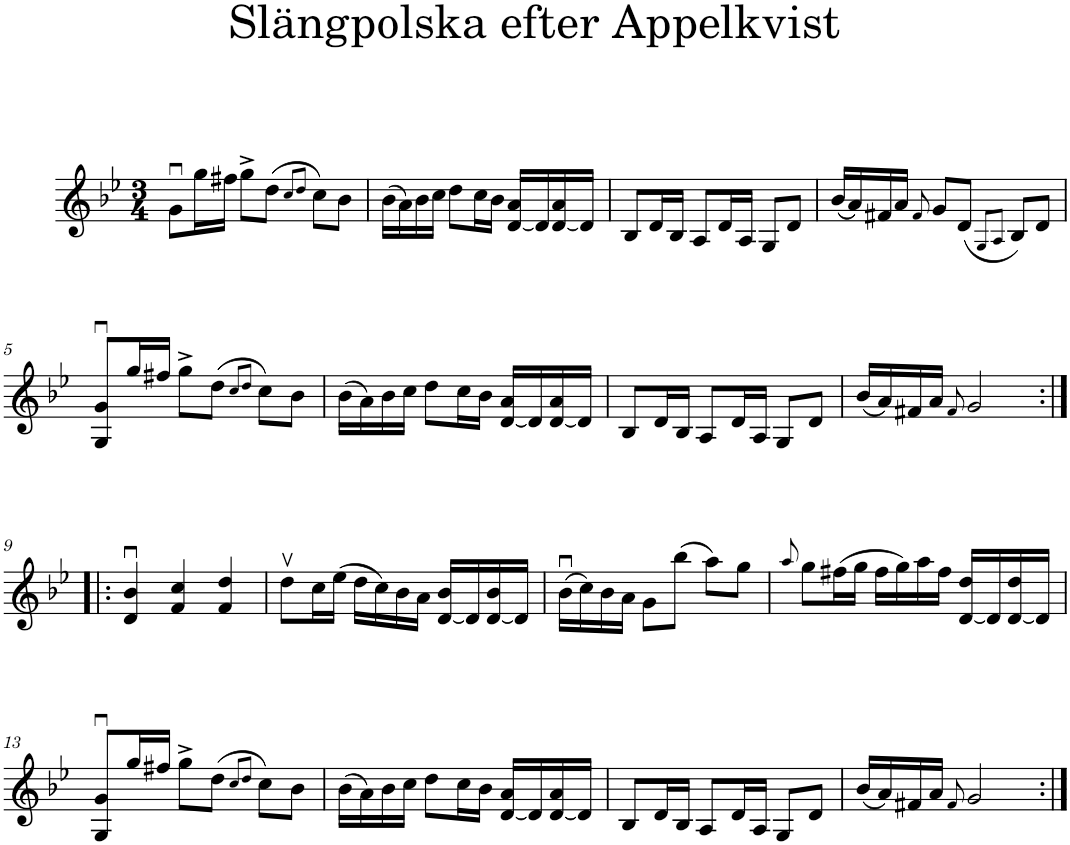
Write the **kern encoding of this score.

**kern
*part1
*staff1
*I"Piano
*I'Pno
*clefG2
*k[b-e-]
*g:
*M3/4
=1
8gu\L
16gg\L
16ff#X\JJ
8gg^\L
(8dd\J
8qcc/L
8qdd/J
8cc\L)
8b-\J
=2
(16b-\LL
16a\)
16b-\
16cc\JJ
8dd\L
16cc\L
16b-\JJ
[16d/ 16a/LL
16d/]
[16d/ 16a/
16d/JJ]
=3
8B-/L
16d/L
16B-/JJ
8A/L
16d/L
16A/JJ
8G/L
8d/J
=4
(16b-/LL
16a/)
16f#X/
16a/JJ
8qf#/
8g/L
(8d/J
8qG/L
8qA/J
8B-/L)
8d/J
!!LO:LB:g=z
=5
8G/u 8g/uL
16gg/L
16ff#X/JJ
8gg^\L
(8dd\J
8qcc/L
8qdd/J
8cc\L)
8b-\J
=6
(16b-\LL
16a\)
16b-\
16cc\JJ
8dd\L
16cc\L
16b-\JJ
[16d/ 16a/LL
16d/]
[16d/ 16a/
16d/JJ]
=7
8B-/L
16d/L
16B-/JJ
8A/L
16d/L
16A/JJ
8G/L
8d/J
=8
(16b-/LL
16a/)
16f#X/
16a/JJ
8qf#/
2g/
!!LO:LB:g=z
=9:|!|:
4d/u 4b-/u
4f/ 4cc/
4f/ 4dd/
=10
8ddv\L
16cc\L
(16ee-\JJ
16dd\LL
16cc\)
16b-\
16a\JJ
[16d/ 16b-/LL
16d/]
[16d/ 16b-/
16d/JJ]
=11
(16b-u\LL
16cc\)
16b-\
16a\JJ
8g\L
(8bb-\J
8aa\L)
8gg\J
=12
8qaa/
8gg\L
(16ff#X\L
16gg\JJ
16ff#\LL
16gg\)
16aa\
16ff#\JJ
[16d/ 16dd/LL
16d/]
[16d/ 16dd/
16d/JJ]
!!LO:LB:g=z
=13
8G/u 8g/uL
16gg/L
16ff#X/JJ
8gg^\L
(8dd\J
8qcc/L
8qdd/J
8cc\L)
8b-\J
=14
(16b-\LL
16a\)
16b-\
16cc\JJ
8dd\L
16cc\L
16b-\JJ
[16d/ 16a/LL
16d/]
[16d/ 16a/
16d/JJ]
=15
8B-/L
16d/L
16B-/JJ
8A/L
16d/L
16A/JJ
8G/L
8d/J
=16
(16b-/LL
16a/)
16f#X/
16a/JJ
8qf#/
2g/
=:|!
*-
